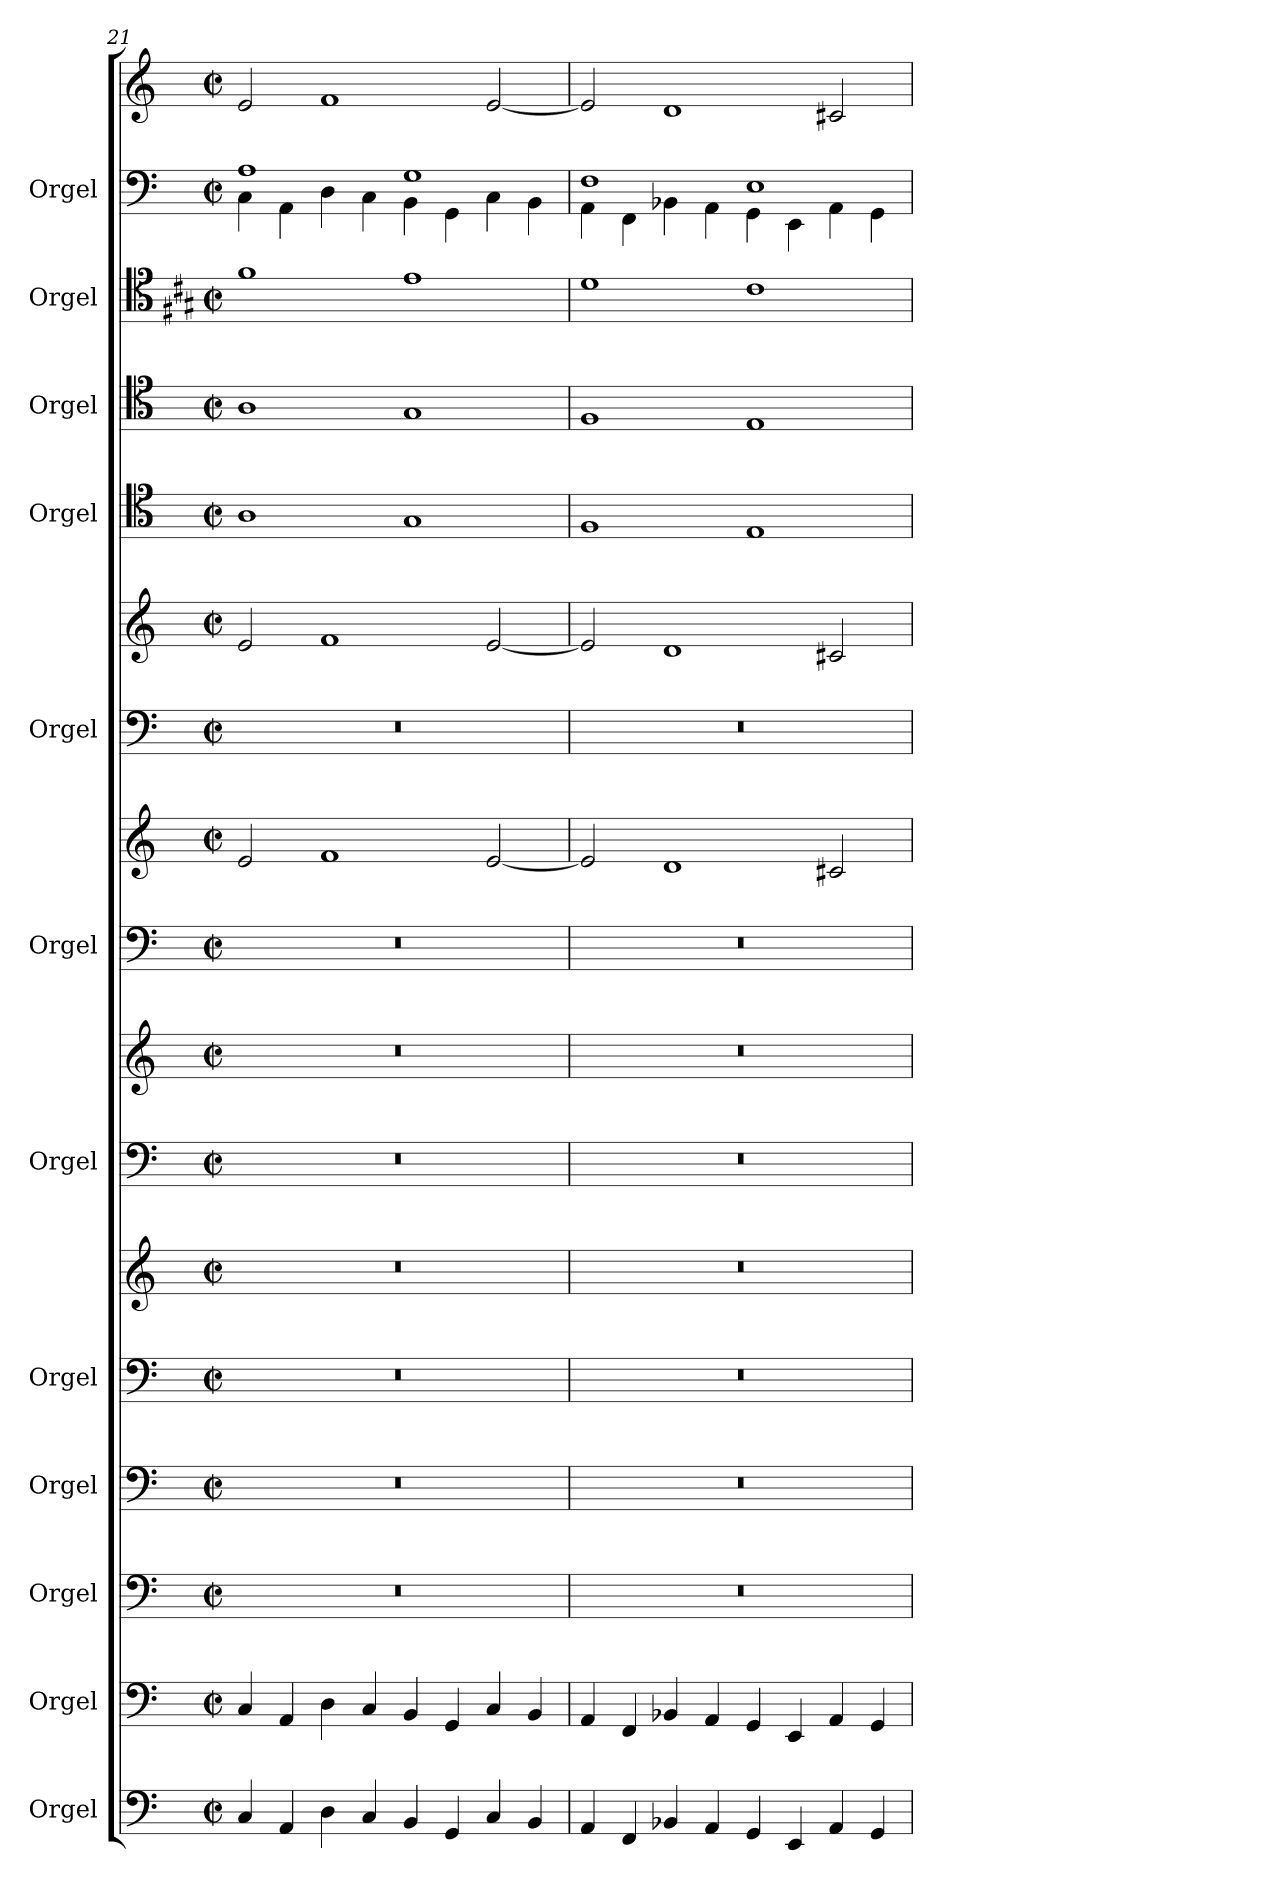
**kern	**kern	**kern	**kern	**kern	**kern	**kern	**kern	**kern	**kern	**kern	**kern	**kern	**kern	**kern	**kern	**kern
*part12	*part11	*part10	*part9	*part8	*part8	*part7	*part7	*part6	*part6	*part5	*part5	*part4	*part3	*part2	*part1	*part1
*staff17	*staff16	*staff15	*staff14	*staff13	*staff12	*staff11	*staff10	*staff9	*staff8	*staff7	*staff6	*staff5	*staff4	*staff3	*staff2	*staff1
*I"Orgel	*I"Orgel	*I"Orgel	*I"Orgel	*I"Orgel	*	*I"Orgel	*	*I"Orgel	*	*I"Orgel	*	*I"Orgel	*I"Orgel	*I"Orgel	*I"Orgel	*
*I'Org.	*I'Org.	*I'Org.	*I'Org.	*I'Org.	*	*I'Org.	*	*I'Org.	*	*I'Org.	*	*I'Org.	*I'Org.	*I'Org.	*	*
*clefF4	*clefF4	*clefF4	*clefF4	*clefF4	*clefG2	*clefF4	*clefG2	*clefF4	*clefG2	*clefF4	*clefG2	*clefC4	*clefC4	*clefC4	*clefF4	*clefG2
*	*	*	*	*	*	*	*	*	*	*	*	*	*	*ITrd5c9	*	*
*k[]	*k[]	*k[]	*k[]	*k[]	*k[]	*k[]	*k[]	*k[]	*k[]	*k[]	*k[]	*k[]	*k[]	*k[]	*k[]	*k[]
*M4/2	*M4/2	*M4/2	*M4/2	*M4/2	*M4/2	*M4/2	*M4/2	*M4/2	*M4/2	*M4/2	*M4/2	*M4/2	*M4/2	*M4/2	*M4/2	*M4/2
*met(c|)	*met(c|)	*met(c|)	*met(c|)	*met(c|)	*met(c|)	*met(c|)	*met(c|)	*met(c|)	*met(c|)	*met(c|)	*met(c|)	*met(c|)	*met(c|)	*met(c|)	*met(c|)	*met(c|)
=21	=21	=21	=21	=21	=21	=21	=21	=21	=21	=21	=21	=21	=21	=21	=21	=21
*	*	*	*	*	*	*	*	*	*	*	*	*	*	*	*^	*
4C/	4C/	0r	0r	0r	0r	0r	0r	0r	2e/	0r	2e/	1A	1A	1A	1A	4C\	2e/
4AA/	4AA/	.	.	.	.	.	.	.	.	.	.	.	.	.	.	4AA\	.
4D\	4D\	.	.	.	.	.	.	.	1f	.	1f	.	.	.	.	4D\	1f
4C/	4C/	.	.	.	.	.	.	.	.	.	.	.	.	.	.	4C\	.
4BB/	4BB/	.	.	.	.	.	.	.	.	.	.	1G	1G	1G	1G	4BB\	.
4GG/	4GG/	.	.	.	.	.	.	.	.	.	.	.	.	.	.	4GG\	.
4C/	4C/	.	.	.	.	.	.	.	[2e/	.	[2e/	.	.	.	.	4C\	[2e/
4BB/	4BB/	.	.	.	.	.	.	.	.	.	.	.	.	.	.	4BB\	.
=22	=22	=22	=22	=22	=22	=22	=22	=22	=22	=22	=22	=22	=22	=22	=22	=22	=22
4AA/	4AA/	0r	0r	0r	0r	0r	0r	0r	2e/]	0r	2e/]	1F	1F	1F	1F	4AA\	2e/]
4FF/	4FF/	.	.	.	.	.	.	.	.	.	.	.	.	.	.	4FF\	.
4BB-X/	4BB-X/	.	.	.	.	.	.	.	1d	.	1d	.	.	.	.	4BB-X\	1d
4AA/	4AA/	.	.	.	.	.	.	.	.	.	.	.	.	.	.	4AA\	.
4GG/	4GG/	.	.	.	.	.	.	.	.	.	.	1E	1E	1E	1E	4GG\	.
4EE/	4EE/	.	.	.	.	.	.	.	.	.	.	.	.	.	.	4EE\	.
4AA/	4AA/	.	.	.	.	.	.	.	2c#X/	.	2c#X/	.	.	.	.	4AA\	2c#X/
4GG/	4GG/	.	.	.	.	.	.	.	.	.	.	.	.	.	.	4GG\	.
*	*	*	*	*	*	*	*	*	*	*	*	*	*	*	*v	*v	*
=	=	=	=	=	=	=	=	=	=	=	=	=	=	=	=	=
*-	*-	*-	*-	*-	*-	*-	*-	*-	*-	*-	*-	*-	*-	*-	*-	*-
